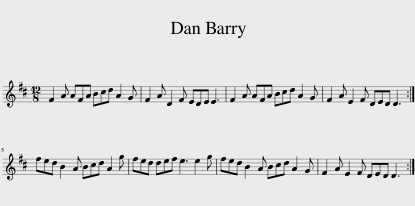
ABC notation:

X:1
L:1/8
M:12/8
I:linebreak $
K:D
V:1 treble
V:1
 F2 A AFA Bcd A2 G | F2 A D2 F EDE E3 | F2 A AFA Bcd A2 G | F2 A E2 F DED D3 :|$ fed B2 A Bcd A2 g | %5
 fed def e3 e2 g | fed B2 A Bcd A2 G | F2 A E2 F DED D3 :| %8
